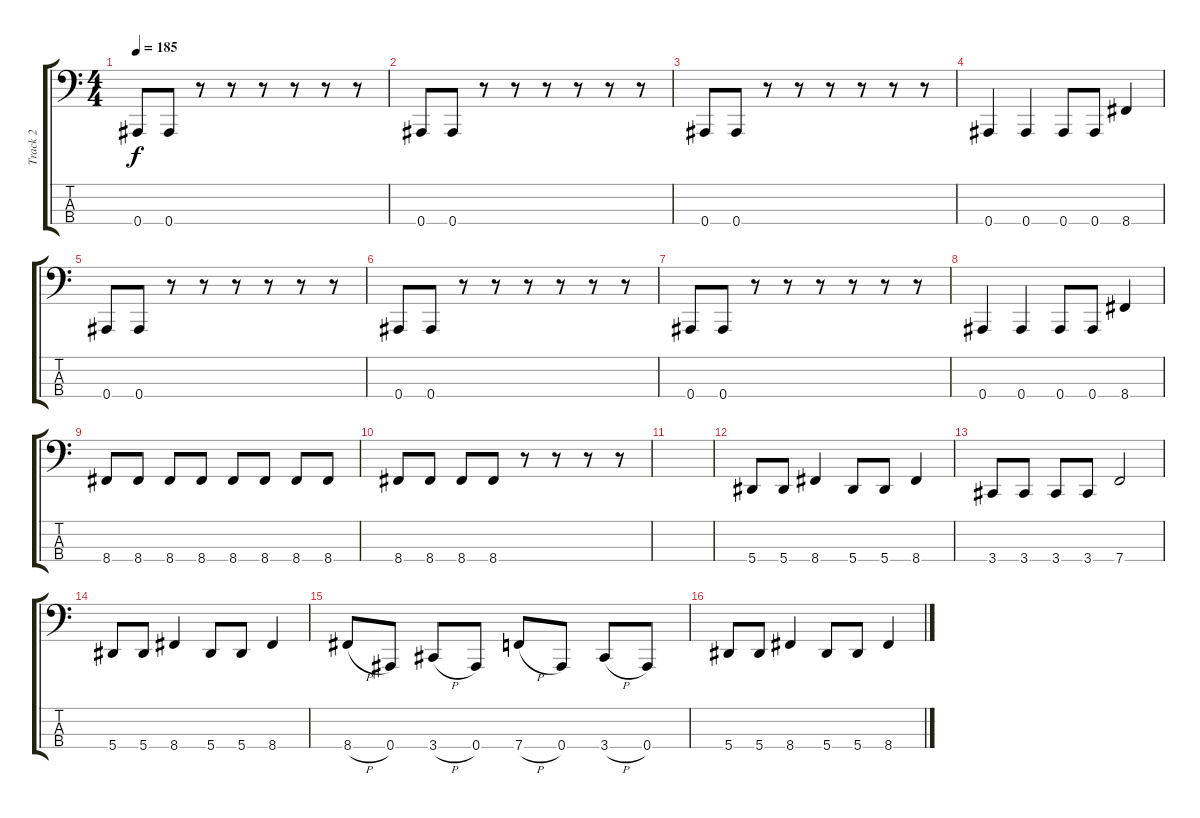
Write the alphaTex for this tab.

\track ("Track 2" "Track 2") {instrument electricbassfinger}
\staff {score tabs}
\tuning (Eb2 Bb1 F1 Bb0) {hide}
\ts (4 4)
\tempo 185
\clef f4
\ks c
0.4.8{dy f} 0.4.8 r.8 r.8 r.8 r.8 r.8 r.8 |
0.4.8 0.4.8 r.8 r.8 r.8 r.8 r.8 r.8 |
0.4.8 0.4.8 r.8 r.8 r.8 r.8 r.8 r.8 |
0.4.4 0.4.4 0.4.8 0.4.8 8.4.4 |
0.4.8 0.4.8 r.8 r.8 r.8 r.8 r.8 r.8 |
0.4.8 0.4.8 r.8 r.8 r.8 r.8 r.8 r.8 |
0.4.8 0.4.8 r.8 r.8 r.8 r.8 r.8 r.8 |
0.4.4 0.4.4 0.4.8 0.4.8 8.4.4 |
8.4.8 8.4.8 8.4.8 8.4.8 8.4.8 8.4.8 8.4.8 8.4.8 |
8.4.8 8.4.8 8.4.8 8.4.8 r.8 r.8 r.8 r.8 |
|
5.4.8 5.4.8 8.4.4 5.4.8 5.4.8 8.4.4 |
3.4.8 3.4.8 3.4.8 3.4.8 7.4.2 |
5.4.8 5.4.8 8.4.4 5.4.8 5.4.8 8.4.4 |
8.4{h}.8 0.4.8 3.4{h}.8 0.4.8 7.4{h}.8 0.4.8 3.4{h}.8 0.4.8 |
5.4.8 5.4.8 8.4.4 5.4.8 5.4.8 8.4.4
